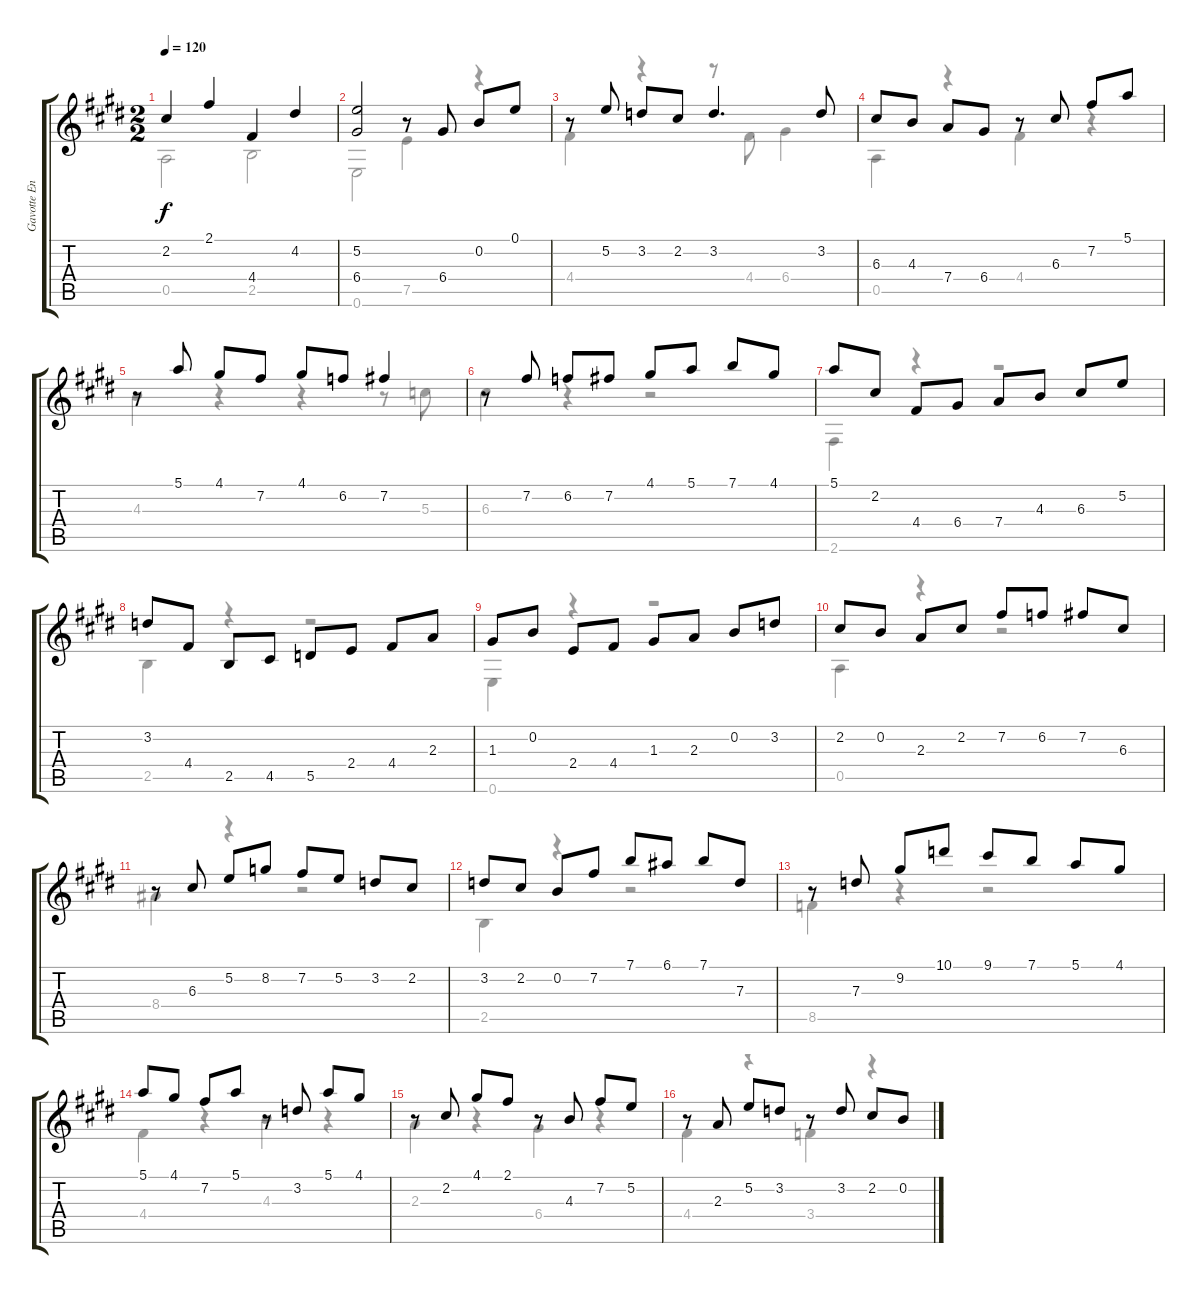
\track ("Gavotte En Rondeau" "Gavotte En") {instrument acousticguitarnylon}
\staff {score tabs}
\tuning (E4 B3 G3 D3 A2 E2) {hide}
\voice
\ts (2 2)
\tempo 120
\clef g2
\ks c#minor
2.2.4{dy f} 2.1.4 4.4.4 4.2.4 |
(5.2 6.4).2 r.8 6.4.8 0.2.8 0.1.8 |
r.8 5.2.8 3.2.8 2.2.8 3.2.4{d} 3.2.8 |
6.3.8 4.3.8 7.4.8 6.4.8 r.8 6.3.8 7.2.8 5.1.8 |
r.8 5.1.8 4.1.8 7.2.8 4.1.8 6.2.8 7.2.4 |
r.8 7.2.8 6.2.8 7.2.8 4.1.8 5.1.8 7.1.8 4.1.8 |
5.1.8 2.2.8 4.4.8 6.4.8 7.4.8 4.3.8 6.3.8 5.2.8 |
3.2.8 4.4.8 2.5.8 4.5.8 5.5.8 2.4.8 4.4.8 2.3.8 |
1.3.8 0.2.8 2.4.8 4.4.8 1.3.8 2.3.8 0.2.8 3.2.8 |
2.2.8 0.2.8 2.3.8 2.2.8 7.2.8 6.2.8 7.2.8 6.3.8 |
r.8 6.3.8 5.2.8 8.2.8 7.2.8 5.2.8 3.2.8 2.2.8 |
3.2.8 2.2.8 0.2.8 7.2.8 7.1.8 6.1.8 7.1.8 7.3.8 |
r.8 7.3.8 9.2.8 10.1.8 9.1.8 7.1.8 5.1.8 4.1.8 |
5.1.8 4.1.8 7.2.8 5.1.8 r.8 3.2.8 5.1.8 4.1.8 |
r.8 2.2.8 4.1.8 2.1.8 r.8 4.3.8 7.2.8 5.2.8 |
r.8 2.3.8 5.2.8 3.2.8 r.8 3.2.8 2.2.8 0.2.8
\voice
\clef g2
\ottava regular
\simile none
\ks c#minor
0.5.2{dy f} 2.5.2 |
0.6.2 7.5.4 r.4 |
4.4.4 r.4 r.8 4.4.8 6.4.4 |
0.5.4 r.4 4.4.4 r.4 |
4.3.4 r.4 r.4 r.8 5.3.8 |
6.3.4 r.4 r.2 |
2.6.4 r.4 r.2 |
2.5.4 r.4 r.2 |
0.6.4 r.4 r.2 |
0.5.4 r.4 r.2 |
8.4.4 r.4 r.2 |
2.5.4 r.4 r.2 |
8.5.4 r.4 r.2 |
4.4.4 r.4 4.3.4 r.4 |
2.3.4 r.4 6.4.4 r.4 |
4.4.4 r.4 3.4.4 r.4
